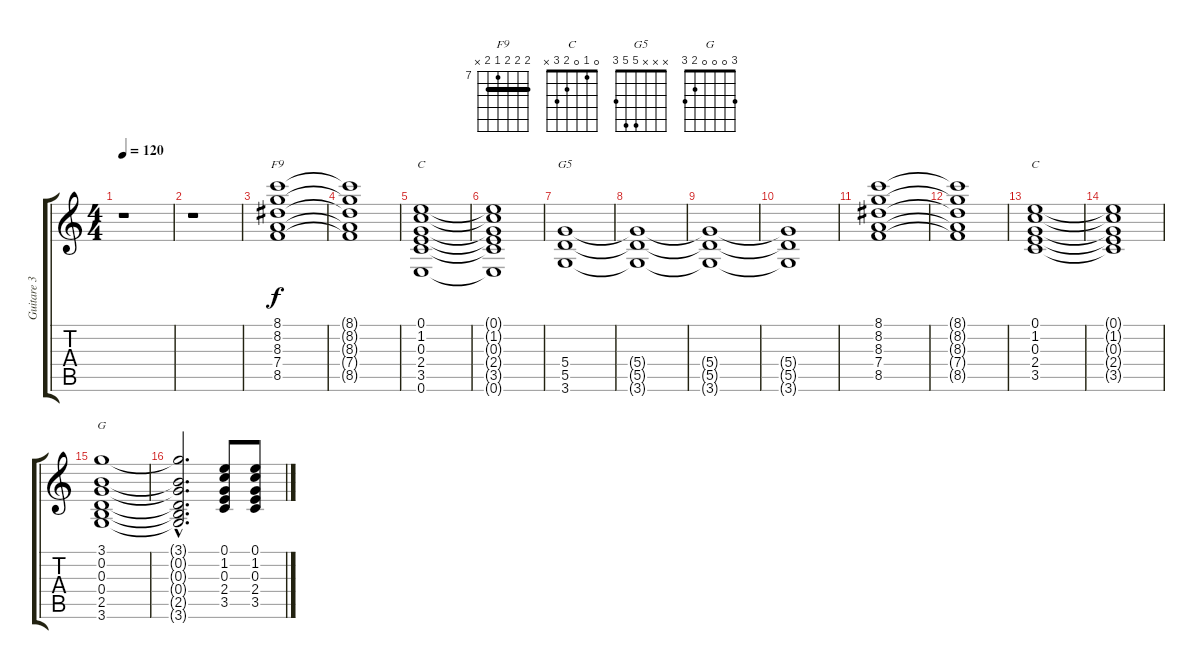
\track ("Guitare 3" "Guitare 3") {instrument electricguitarclean}
\staff {score tabs}
\tuning (E4 B3 G3 D3 A2 E2) {hide}
\chord ("F9" 8 8 8 7 8 x) {firstfret 7 barre 8}
\chord ("C" 0 1 0 2 3 0)
\chord ("G5" x x x 5 5 3)
\chord ("C" 0 1 0 2 3 x)
\chord ("G" 3 0 0 0 2 3)
\ts (4 4)
\tempo 120
\clef g2
\ks c
r.1{dy f} |
r.1 |
(8.1 8.2 8.3 7.4 8.5).1{ch "F9"} |
(8.1{t} 8.2{t} 8.3{t} 7.4{t} 8.5{t}).1 |
(0.1 1.2 0.3 2.4 3.5 0.6).1{ch "C"} |
(0.1{t} 1.2{t} 0.3{t} 2.4{t} 3.5{t} 0.6{t}).1 |
(5.4 5.5 3.6).1{ch "G5"} |
(5.4{t} 5.5{t} 3.6{t}).1 |
(5.4{t} 5.5{t} 3.6{t}).1 |
(5.4{t} 5.5{t} 3.6{t}).1 |
(8.1 8.2 8.3 7.4 8.5).1 |
(8.1{t} 8.2{t} 8.3{t} 7.4{t} 8.5{t}).1 |
(0.1 1.2 0.3 2.4 3.5).1{ch "C"} |
(0.1{t} 1.2{t} 0.3{t} 2.4{t} 3.5{t}).1 |
(3.1 0.2 0.3 0.4 2.5 3.6).1{ch "G"} |
(3.1{hac t} 0.2{hac t} 0.3{hac t} 0.4{hac t} 2.5{hac t} 3.6{hac t}).2{d} (0.1 1.2 0.3 2.4 3.5).8 (0.1 1.2 0.3 2.4 3.5).8
